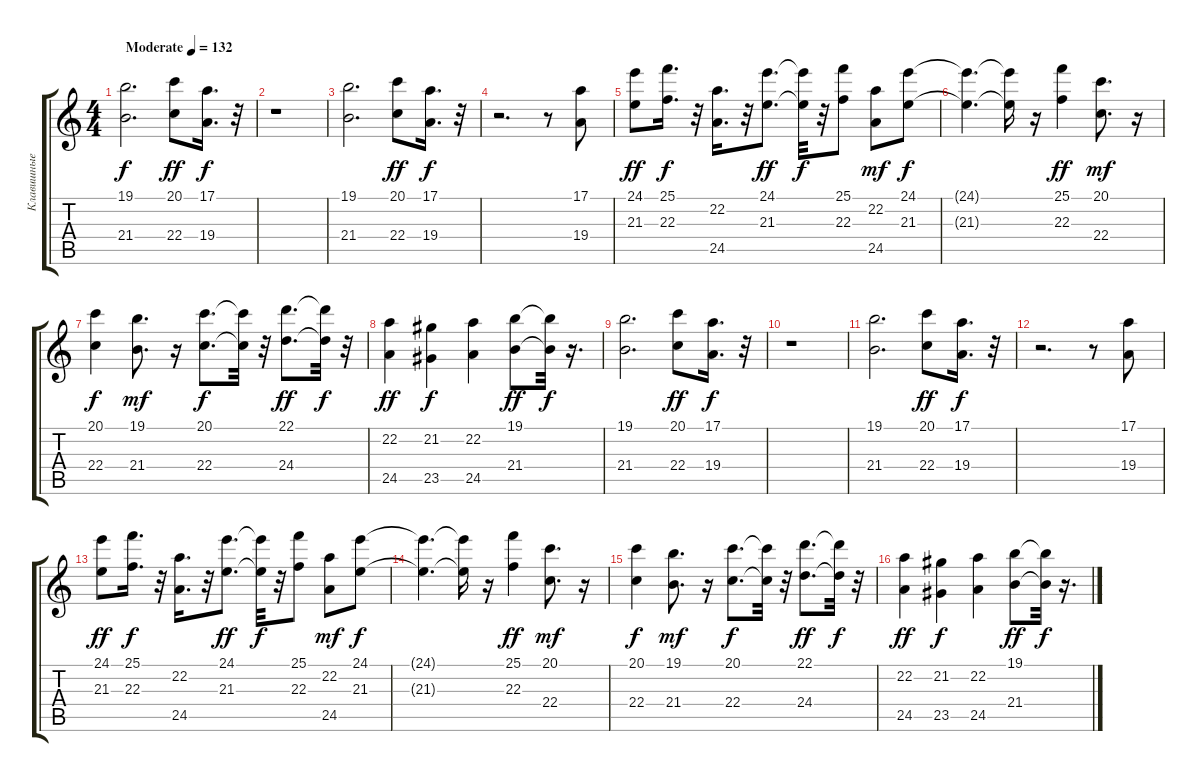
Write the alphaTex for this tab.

\track ("Клавишные" "Клавишные") {instrument fx4atmosphere}
\staff {score tabs}
\tuning (E4 B3 G3 D3 A2 E2) {hide}
\ts (4 4)
\tempo (132 "Moderate")
\clef g2
\ks c
(19.1 21.4).2{d dy f instrument fx4atmosphere} (20.1 22.4).8{dy ff} (17.1 19.4).16{d dy f} r.32 |
r.1 |
(19.1 21.4).2{d} (20.1 22.4).8{dy ff} (17.1 19.4).16{d dy f} r.32 |
r.2{d} r.8 (17.1 19.4).8 |
(24.1 21.3).8{dy ff} (25.1 22.3).16{d dy f} r.32 (22.2 24.5).16{d} r.32 (24.1 21.3).8{d dy ff} (24.1{t} 21.3{t}).32{dy f} r.32 (25.1 22.3).8 (22.2 24.5).8{dy mf} (24.1 21.3).8{dy f} |
(24.1{t} 21.3{t}).4{d} (24.1{t} 21.3{t}).16 r.16 (25.1 22.3).4{dy ff} (20.1 22.4).8{d dy mf} r.16 |
(20.1 22.4).4{dy f} (19.1 21.4).8{d dy mf} r.16 (20.1 22.4).8{d dy f} (20.1{t} 22.4{t}).32 r.32 (22.1 24.4).8{d dy ff} (22.1{t} 24.4{t}).32{dy f} r.32 |
(22.2 24.5).4{dy ff} (21.2 23.5).4{dy f} (22.2 24.5).4 (19.1 21.4).8{dy ff} (19.1{t} 21.4{t}).32{dy f} r.16{d} |
(19.1 21.4).2{d} (20.1 22.4).8{dy ff} (17.1 19.4).16{d dy f} r.32 |
r.1 |
(19.1 21.4).2{d} (20.1 22.4).8{dy ff} (17.1 19.4).16{d dy f} r.32 |
r.2{d} r.8 (17.1 19.4).8 |
(24.1 21.3).8{dy ff} (25.1 22.3).16{d dy f} r.32 (22.2 24.5).16{d} r.32 (24.1 21.3).8{d dy ff} (24.1{t} 21.3{t}).32{dy f} r.32 (25.1 22.3).8 (22.2 24.5).8{dy mf} (24.1 21.3).8{dy f} |
(24.1{t} 21.3{t}).4{d} (24.1{t} 21.3{t}).16 r.16 (25.1 22.3).4{dy ff} (20.1 22.4).8{d dy mf} r.16 |
(20.1 22.4).4{dy f} (19.1 21.4).8{d dy mf} r.16 (20.1 22.4).8{d dy f} (20.1{t} 22.4{t}).32 r.32 (22.1 24.4).8{d dy ff} (22.1{t} 24.4{t}).32{dy f} r.32 |
(22.2 24.5).4{dy ff} (21.2 23.5).4{dy f} (22.2 24.5).4 (19.1 21.4).8{dy ff} (19.1{t} 21.4{t}).32{dy f} r.16{d}
